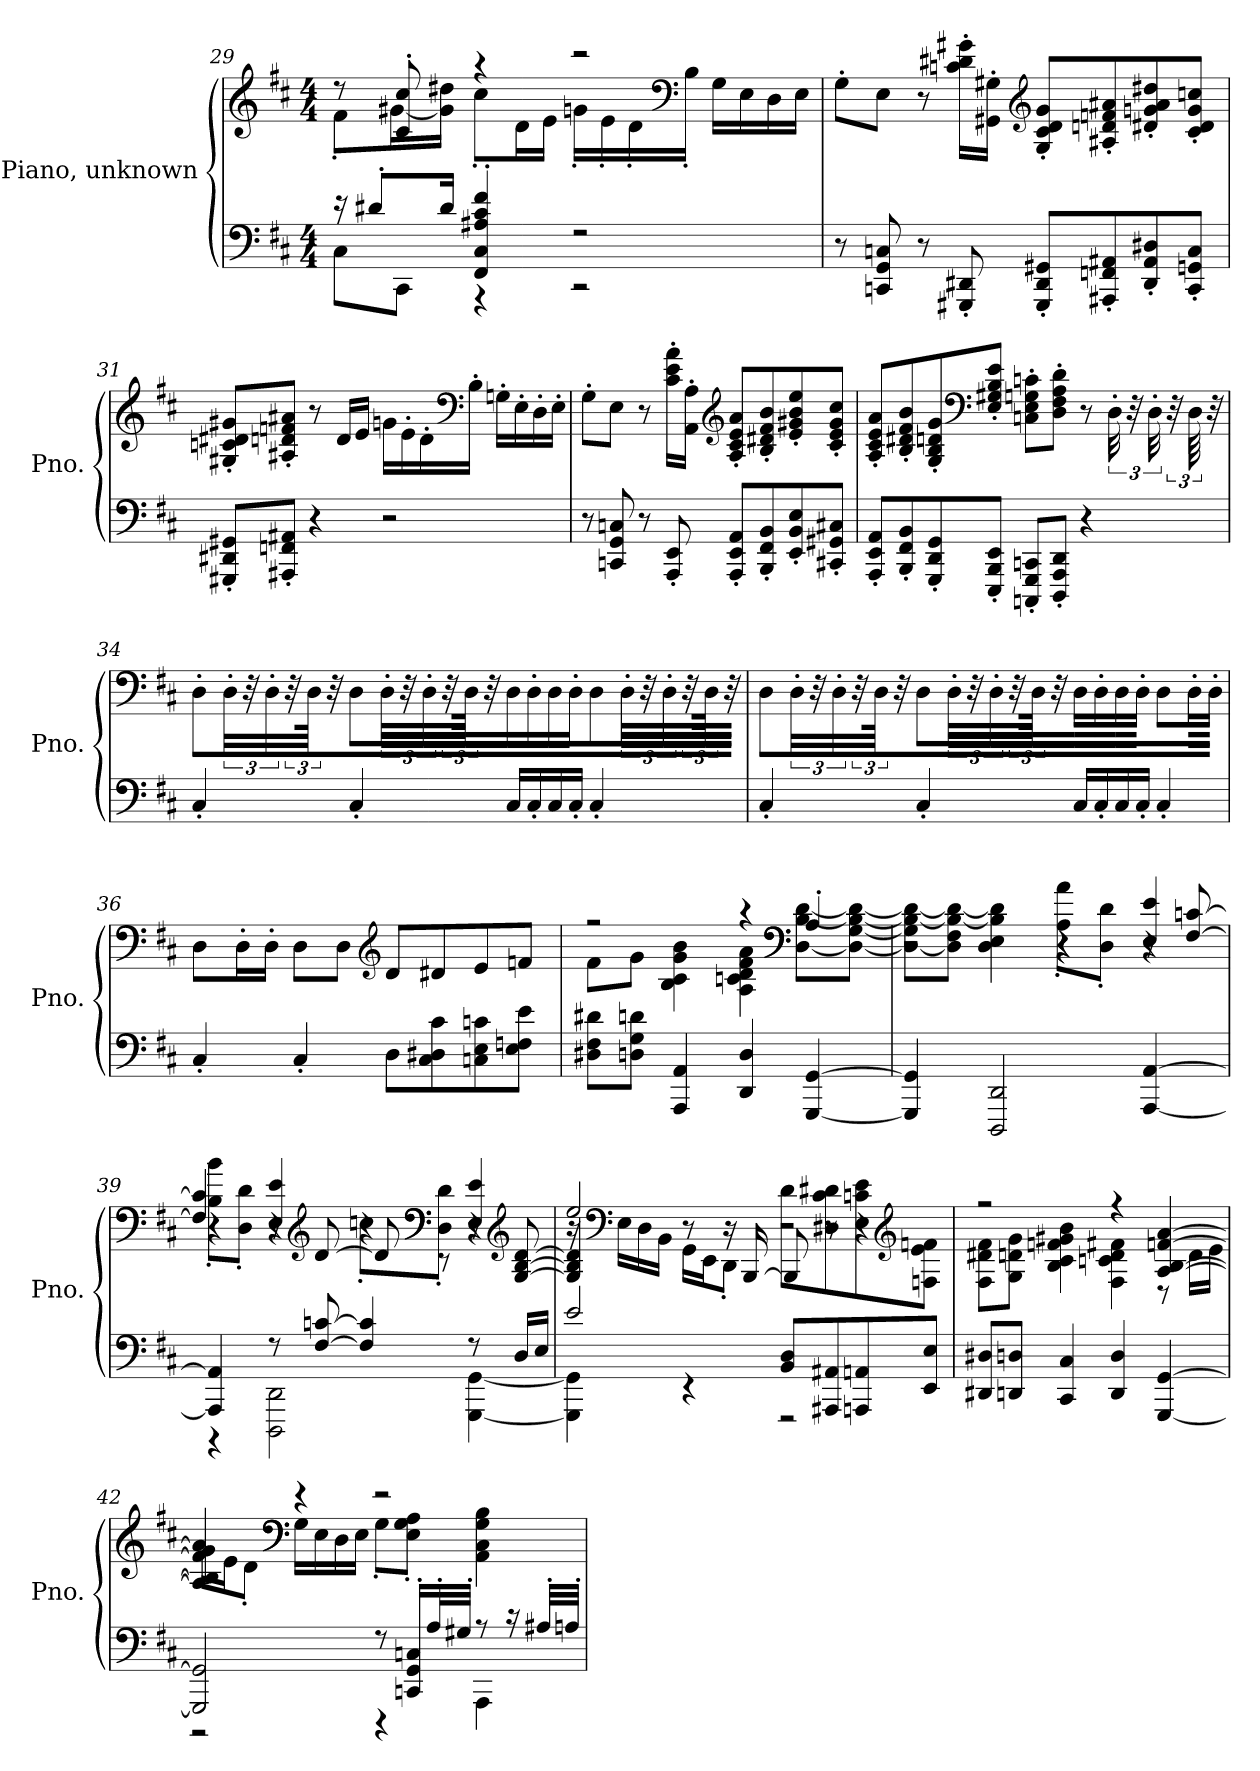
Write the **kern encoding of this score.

**kern	**kern
*part1	*part1
*staff2	*staff1
*I"Piano, unknown	*
*I'Pno.	*
*clefF4	*clefG2
*k[f#c#]	*k[f#c#]
*M4/4	*M4/4
=29	=29
*^	*^
16r	8C#\L	8r	8f#'\L
8d#X'/L	.	.	.
.	8CC#\J	8c#/' 8cc#/'	[16g#X\L
16d#/Jk	.	.	16g#\] 16dd#X\JJ
4FF#/' 4C#/' 4A#X/' 4c#/' 4f#/'	4r	4r	8cc#'\L
.	.	.	16d\L
.	.	.	16e\JJ
2r	2r	2r	16gn'\LL
.	.	.	16e'\
.	.	.	16d'\
*	*	*clefF4	*
.	.	.	16B'\JJ
.	.	.	16G\LL
.	.	.	16E\
.	.	.	16D\
.	.	.	16E\JJ
*v	*v	*	*
*	*v	*v
!!LO:LB:g=z
=30	=30
8r	8G'\L
8CCn/ 8GG/ 8Cn/	8E\J
8r	8r
8GGG#X/' 8DD#X/'	16cn\' 16d#X\' 16g#X\'LL
.	16GG#X\' 16G#X\'JJ
*	*clefG2
8GGG#/' 8DD#/' 8GG#X/'L	8G#/' 8c/' 8d#/' 8g#/'L
8AAA#X/' 8FFn/' 8AA#X/'	8A#X/' 8dn/' 8fn/' 8a#X/'
8DD#/' 8AA#/' 8D#X/'	8d#X/' 8gn/' 8a#/' 8dd#X/'
8CC/' 8GGn/' 8C/'J	8c/' 8d#/' 8g/' 8ccn/'J
=31	=31
8GGG#X/' 8DD#X/' 8GG#X/'L	8G#X/' 8cn/' 8d#X/' 8g#X/'L
8AAA#X/' 8FFn/' 8AA#X/'J	8A#X/' 8dn/' 8fn/' 8a#X/'J
4r	8r
.	16d/LL
.	16e/JJ
2r	16gn\LL
.	16e'\
.	16d'\
*	*clefF4
.	16B'\JJ
.	16Gn'\LL
.	16E'\
.	16D'\
.	16E'\JJ
!!LO:LB:g=z
=32	=32
8r	8G'\L
8CCn/ 8GG/ 8Cn/	8E\J
8r	8r
8AAA/' 8EE/'	16c#\' 16e\' 16a\'LL
.	16AA\' 16A\'JJ
*	*clefG2
8AAA/' 8EE/' 8AA/'L	8A/' 8c#/' 8e/' 8a/'L
8BBB/' 8FF#/' 8BB/'	8B/' 8d#X/' 8f#/' 8b/'
8EE/' 8BB/' 8E/'	8e/' 8g#X/' 8b/' 8ee/'
8CC#X/' 8GG#X/' 8C#X/'J	8c#/' 8e/' 8g#/' 8cc#/'J
=33	=33
8AAA/' 8EE/' 8AA/'L	8A/' 8c#/' 8e/' 8a/'L
8BBB/' 8FF#/' 8BB/'	8B/' 8d#X/' 8f#/' 8b/'
8GGG/' 8DD/' 8GG/'	8G/' 8B/' 8dn/' 8g/'
*	*clefF4
8EEE/' 8BBB/' 8EE/'J	8E/' 8G#X/' 8B/' 8e/'J
8CCCn/' 8GGG/' 8CCn/'L	8Cn\' 8E\' 8Gn\' 8cn\'L
8DDD/' 8AAA/' 8DD/'J	8D\' 8F#\' 8A\' 8d\'J
4r	8r
.	48D'\
.	48r
.	48D'\
.	48r
.	96D\
.	32r
!!LO:PB:g=z
=34	=34
4C#'/	8D'\L
.	48D'\Jkk
.	48r
.	48D'\
.	48r
.	96D\
.	32r
4C#'/	8D\L
.	48D'\Jkk
.	48r
.	48D'\
.	48r
.	96D\
.	32r
16C#/LL	16D\LL
16C#'/	16D'\
16C#/	16D\
16C#'/JJ	16D'\J
4C#'/	8D\
.	48D'\Jkk
.	48r
.	48D'\
.	48r
.	96D\
.	32r
=35	=35
4C#'/	8D\L
.	48D'\Jkk
.	48r
.	48D'\
.	48r
.	96D\
.	32r
4C#'/	8D\L
.	48D'\Jkk
.	48r
.	48D'\
.	48r
.	96D\
.	32r
16C#/LL	16D\LL
16C#'/	16D'\
16C#/	16D\
16C#'/JJ	16D'\JJ
4C#'/	8D\L
.	16D'\L
.	16D'\JJ
!!LO:LB:g=z
=36	=36
4C#'/	8D\L
.	16D'\L
.	16D'\JJ
4C#'/	8D\L
.	8D\J
*	*clefG2
8D\L	8d/L
8C#\ 8D#X\ 8c#\	8d#X/
8Cn\ 8E\ 8cn\	8e/
8E\ 8Fn\ 8e\J	8fn/J
=37	=37
*	*^
8D#X\ 8F#\ 8d#X\L	2r	8f#\L
8Dn\ 8G\ 8dn\J	.	8g\J
4AAA/ 4AA/	.	4B\ 4c#\ 4g\ 4b\
4DD/ 4D/	4r	4A\ 4cn\ 4d\ 4f#\ 4a\
*	*clefF4	*
[4GGG/ [4GG/	4A'/	[8D\ [8B\ [8d\L
.	.	8D\_ [8G\ 8B\_ 8d\_J
=38	=38	=38
*	*	*^
4GGG/] 4GG/]	2r	8D\_ 8G\] 8B\_ 8d\_L	2r
.	.	8D\] 8F#\ 8B\_ 8d\_J	.
2DDD/ 2DD/	.	4D\ 4E\ 4B\] 4d\]	.
.	4r	8A\' 8a\'L	4r
.	.	8D\' 8d\'J	.
[4AAA/ [4AA/	4E/ 4e/	4r	8r
.	.	.	[8F#/ [8cn/
!!LO:LB:g=z	!!	!!
=39	=39	=39	=39
*^	*	*	*
4AAA/] 4AA/]	4r	4r	8B\' 8b\'L	4F#/] 4c/]
.	.	.	8D\' 8d\'J	.
8r	2DDD\ 2DD\	4E/ 4e/	4r	8r
*	*	*clefG2	*	*
[8F#/ [8cn/	.	.	.	[8d/
4F#/] 4c/]	.	4r	8ccn'\L	8d/]
*	*	*clefF4	*	*
.	.	.	8D\' 8d\'J	8r
8r	[4GGG\ [4GG\	4E/ 4e/	4r	8r
*	*	*clefG2	*	*
16D/LL	.	.	.	[8G/ [8B/ [8d/
16E/JJ	.	.	.	.
=40	=40	=40	=40	=40
2e/	4GGG\] 4GG\]	2ee/	16r	4G/] 4B/] 4d/]
*	*	*clefF4	*	*
.	.	.	16E\LL	.
.	.	.	16D\	.
.	.	.	16BB\JJ	.
.	4r	.	16GG\LL	8r
.	.	.	16EE\J	.
.	.	.	8DD'\J	16r
.	.	.	.	[16BBB/
8BB/ 8D/L	2r	2r	8d\L	8BBB/]
8AAA#X/ 8AA#X/	.	.	8D#X\ 8c#\ 8d#X\	8r
8AAAn/ 8AAn/	.	.	8E\ 8cn\ 8e\	4r
*	*	*clefG2	*	*
8EE/ 8E/J	.	.	8Fn\ 8e\ 8fn\J	.
*v	*v	*	*	*
*	*	*v	*v
!!LO:LB:g=z
=41	=41	=41
8DD#X/ 8D#X/L	2r	8F#\ 8d#X\ 8f#\L
8DDn/ 8Dn/J	.	8G\ 8dn\ 8g\J
4CC#/ 4C#/	.	4B\ 4c#\ 4fn\ 4g#X\ 4b\
4DD/ 4D/	4r	4F#\ 4cn\ 4d\ 4f#X\
[4GGG/ [4GG/	[4A/ [4B/ [4fn/ [4a/	8r
.	.	16d\LL
.	.	16e\JJ
=42	=42	=42
*^	*	*
2GGG/] 2GG/]	2r	4A/] 4B/] 4f/] 4a/]	16g\LL
.	.	.	16e\J
.	.	.	8d'\J
*	*	*clefF4	*
.	.	4r	16G\LL
.	.	.	16E\
.	.	.	16D\
.	.	.	16E\JJ
8r	4r	2r	8G'\L
16CCn/' 16GG/' 16Cn/'LL	.	.	8E\' 8G\' 8A\'J
32A'/L	.	.	.
32G#X'/JJJ	.	.	.
8r	4AAA\	.	4AA\ 4C#\ 4G\ 4B\
16r	.	.	.
32A#X'/LLL	.	.	.
32An'/JJJ	.	.	.
*v	*v	*	*
*	*v	*v
=	=
*-	*-
